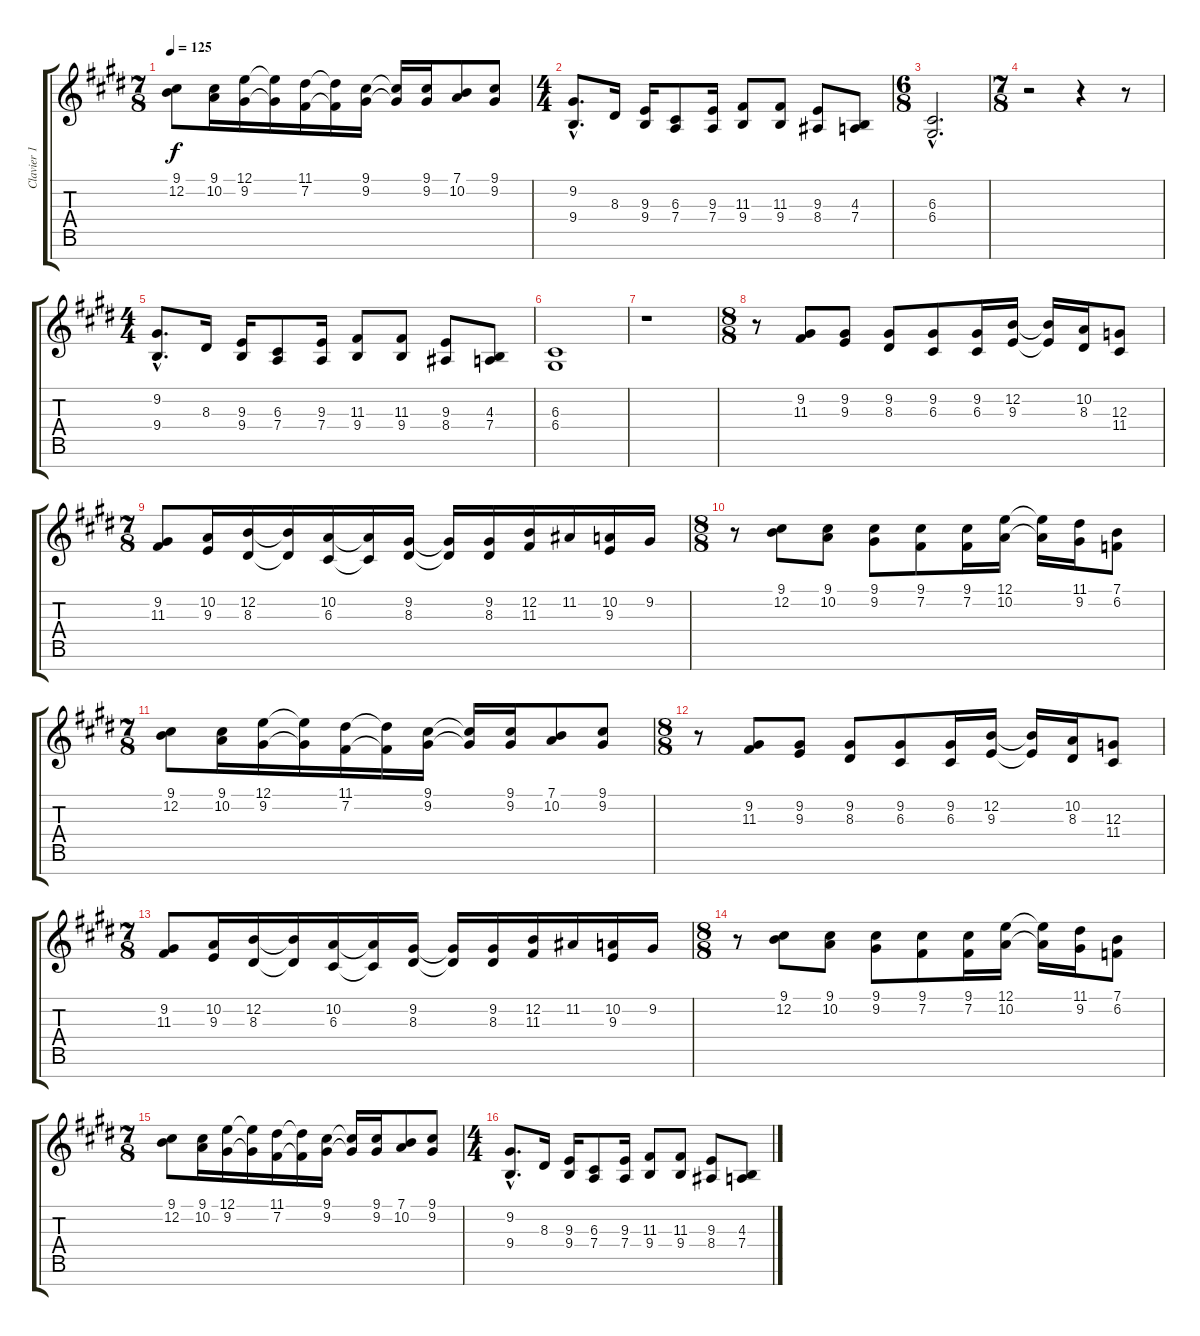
\track ("Clavier 1" "Clavier 1") {instrument churchorgan}
\staff {score tabs}
\tuning (E4 B3 G3 D3 A2 E2 B1) {hide}
\ts (7 8)
\tempo 125
\clef g2
\ks e
(9.1 12.2).8{dy f} (9.1 10.2).16 (12.1 9.2).16 (12.1{t} 9.2{t}).16 (11.1 7.2).16 (11.1{t} 7.2{t}).16 (9.1 9.2).16 (9.1{t} 9.2{t}).16 (9.1 9.2).16 (7.1 10.2).8 (9.1 9.2).8 |
\ts (4 4)
(9.2{hac} 9.4{hac}).8{d} 8.3.16 (9.3 9.4).16 (6.3 7.4).8 (9.3 7.4).16 (11.3 9.4).8 (11.3 9.4).8 (9.3 8.4).8 (4.3 7.4).8 |
\ts (6 8)
(6.3{hac} 6.4{hac}).2{d} |
\ts (7 8)
r.2 r.4 r.8 |
\ts (4 4)
(9.2{hac} 9.4{hac}).8{d} 8.3.16 (9.3 9.4).16 (6.3 7.4).8 (9.3 7.4).16 (11.3 9.4).8 (11.3 9.4).8 (9.3 8.4).8 (4.3 7.4).8 |
(6.3 6.4).1 |
r.1 |
\ts (8 8)
r.8 (9.2 11.3).8 (9.2 9.3).8 (9.2 8.3).8 (9.2 6.3).8 (9.2 6.3).16 (12.2 9.3).16 (12.2{t} 9.3{t}).16 (10.2 8.3).16 (12.3 11.4).8 |
\ts (7 8)
(9.2 11.3).8 (10.2 9.3).16 (12.2 8.3).16 (12.2{t} 8.3{t}).16 (10.2 6.3).16 (10.2{t} 6.3{t}).16 (9.2 8.3).16 (9.2{t} 8.3{t}).16 (9.2 8.3).16 (12.2 11.3).16 11.2.16 (10.2 9.3).16 9.2.16 |
\ts (8 8)
r.8 (9.1 12.2).8 (9.1 10.2).8 (9.1 9.2).8 (9.1 7.2).8 (9.1 7.2).16 (12.1 10.2).16 (12.1{t} 10.2{t}).16 (11.1 9.2).16 (7.1 6.2).8 |
\ts (7 8)
(9.1 12.2).8 (9.1 10.2).16 (12.1 9.2).16 (12.1{t} 9.2{t}).16 (11.1 7.2).16 (11.1{t} 7.2{t}).16 (9.1 9.2).16 (9.1{t} 9.2{t}).16 (9.1 9.2).16 (7.1 10.2).8 (9.1 9.2).8 |
\ts (8 8)
r.8 (9.2 11.3).8 (9.2 9.3).8 (9.2 8.3).8 (9.2 6.3).8 (9.2 6.3).16 (12.2 9.3).16 (12.2{t} 9.3{t}).16 (10.2 8.3).16 (12.3 11.4).8 |
\ts (7 8)
(9.2 11.3).8 (10.2 9.3).16 (12.2 8.3).16 (12.2{t} 8.3{t}).16 (10.2 6.3).16 (10.2{t} 6.3{t}).16 (9.2 8.3).16 (9.2{t} 8.3{t}).16 (9.2 8.3).16 (12.2 11.3).16 11.2.16 (10.2 9.3).16 9.2.16 |
\ts (8 8)
r.8 (9.1 12.2).8 (9.1 10.2).8 (9.1 9.2).8 (9.1 7.2).8 (9.1 7.2).16 (12.1 10.2).16 (12.1{t} 10.2{t}).16 (11.1 9.2).16 (7.1 6.2).8 |
\ts (7 8)
(9.1 12.2).8 (9.1 10.2).16 (12.1 9.2).16 (12.1{t} 9.2{t}).16 (11.1 7.2).16 (11.1{t} 7.2{t}).16 (9.1 9.2).16 (9.1{t} 9.2{t}).16 (9.1 9.2).16 (7.1 10.2).8 (9.1 9.2).8 |
\ts (4 4)
(9.2{hac} 9.4{hac}).8{d} 8.3.16 (9.3 9.4).16 (6.3 7.4).8 (9.3 7.4).16 (11.3 9.4).8 (11.3 9.4).8 (9.3 8.4).8 (4.3 7.4).8
